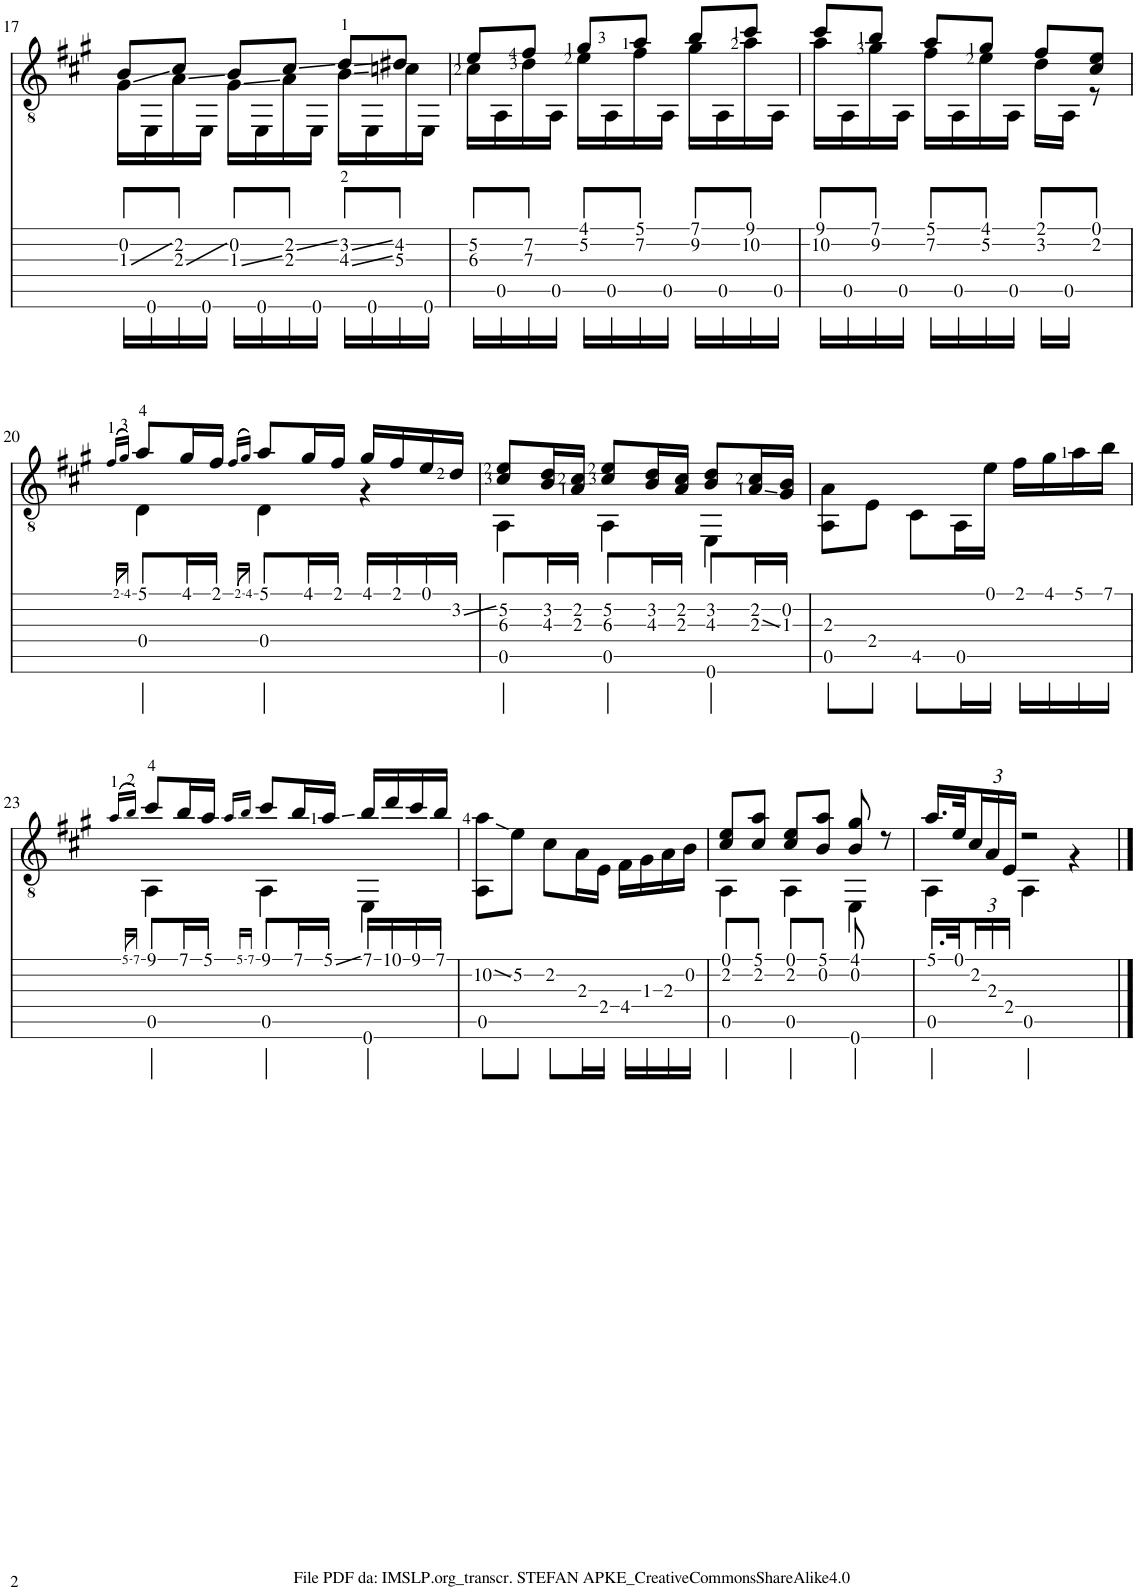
**kern	**kern
*part2	*part1
*staff2	*staff1
*I"Chitarra classica (Intavolatura)	*I"Guitar
!!LO:PB:g=z
*	*clefGv2
*k[f#c#g#]	*k[f#c#g#]
*M3/4	*M3/4
=17	=17
*^	*^
8B/L	16G#\LL	8B/L	16G#\LL
.	16EE\	.	16EE\
8c#/J	16A\	8c#/J	16A\
.	16EE\JJ	.	16EE\JJ
8B/L	16G#\LL	8B/L	16G#\LL
.	16EE\	.	16EE\
8c#/J	16A\	8c#/J	16A\
.	16EE\JJ	.	16EE\JJ
8d/L	16B\LL	8d/L	16B\LL
.	16EE\	.	16EE\
8d#X/J	16cn\	8d#X/J	16cn\
.	16EE\JJ	.	16EE\JJ
=18	=18	=18	=18
8e/L	16c#\LL	8e/L	16c#\LL
.	16AA\	.	16AA\
8f#/J	16d\	8f#/J	16d\
.	16AA\JJ	.	16AA\JJ
8g#/L	16e\LL	8g#/L	16e\LL
.	16AA\	.	16AA\
8a/J	16f#\	8a/J	16f#\
.	16AA\JJ	.	16AA\JJ
8b/L	16g#\LL	8b/L	16g#\LL
.	16AA\	.	16AA\
8cc#/J	16a\	8cc#/J	16a\
.	16AA\JJ	.	16AA\JJ
=19	=19	=19	=19
8cc#/L	16a\LL	8cc#/L	16a\LL
.	16AA\	.	16AA\
8b/J	16g#\	8b/J	16g#\
.	16AA\JJ	.	16AA\JJ
8a/L	16f#\LL	8a/L	16f#\LL
.	16AA\	.	16AA\
8g#/J	16e\	8g#/J	16e\
.	16AA\JJ	.	16AA\JJ
8f#/L	16d\LL	8f#/L	16d\LL
.	16AA\JJ	.	16AA\JJ
8c#/ 8e/J	8r	8c#/ 8e/J	8r
!!LO:LB:g=z	!!
=20	=20	=20	=20
((16qf#/LL	.	((16qf#/LL	.
16qg#/JJ))	.	16qg#/JJ))	.
8a/L	4D\	8a/L	4D\
16g#/L	.	16g#/L	.
16f#/JJ	.	16f#/JJ	.
((16qf#/LL	.	((16qf#/LL	.
16qg#/JJ))	.	16qg#/JJ))	.
8a/L	4D\	8a/L	4D\
16g#/L	.	16g#/L	.
16f#/JJ	.	16f#/JJ	.
16g#/LL	4r	16g#/LL	4r
16f#/	.	16f#/	.
16e/	.	16e/	.
16d/JJ	.	16d/JJ	.
=21	=21	=21	=21
8c#/ 8e/L	4AA\	8c#/ 8e/L	4AA\
16B/ 16d/L	.	16B/ 16d/L	.
16A/ 16c#/JJ	.	16A/ 16c#/JJ	.
8c#/ 8e/L	4AA\	8c#/ 8e/L	4AA\
16B/ 16d/L	.	16B/ 16d/L	.
16A/ 16c#/JJ	.	16A/ 16c#/JJ	.
8B/ 8d/L	4EE\	8B/ 8d/L	4EE\
16A/ 16c#/L	.	16A/ 16c#/L	.
16G#/ 16B/JJ	.	16G#/ 16B/JJ	.
*v	*v	*	*
*	*v	*v
=22	=22
8AA\ 8A\L	8AA\ 8A\L
8E\J	8E\J
8C#\L	8C#\L
16AA\L	16AA\L
16e\JJ	16e\JJ
16f#\LL	16f#\LL
16g#\	16g#\
16a\	16a\
16b\JJ	16b\JJ
!!LO:LB:g=z
=23	=23
(16qa/LL	(16qa/LL
16qb/JJ)	16qb/JJ)
*^	*^
8cc#/L	4AA\	8cc#/L	4AA\
16b/L	.	16b/L	.
16a/JJ	.	16a/JJ	.
16qa/LL	.	16qa/LL	.
16qb/JJ	.	16qb/JJ	.
8cc#/L	4AA\	8cc#/L	4AA\
16b/L	.	16b/L	.
16a/JJ	.	16a/JJ	.
16b/LL	4EE\	16b/LL	4EE\
16dd/	.	16dd/	.
16cc#/	.	16cc#/	.
16b/JJ	.	16b/JJ	.
*v	*v	*	*
*	*v	*v
=24	=24
8AA\ 8a\L	8AA\ 8a\L
8e\J	8e\J
8c#\L	8c#\L
16A\L	16A\L
16E\JJ	16E\JJ
16F#\LL	16F#\LL
16G#\	16G#\
16A\	16A\
16B\JJ	16B\JJ
=25	=25
*^	*^
8c#/ 8e/L	4AA\	8c#/ 8e/L	4AA\
8c#/ 8a/J	.	8c#/ 8a/J	.
8c#/ 8e/L	4AA\	8c#/ 8e/L	4AA\
8B/ 8a/J	.	8B/ 8a/J	.
8B/ 8g#/	4EE\	8B/ 8g#/	4EE\
8r	.	8r	.
=26	=26	=26	=26
16.a/LL	4AA\	16.a/LL	4AA\
32e/K	.	32e/K	.
*Xbrackettup	*	*Xbrackettup	*
24c#/	.	24c#/	.
24A/	.	24A/	.
24E/JJ	.	24E/JJ	.
2r	4AA\	2r	4AA\
.	4r	.	4r
*v	*v	*	*
*	*v	*v
==	==
*-	*-
